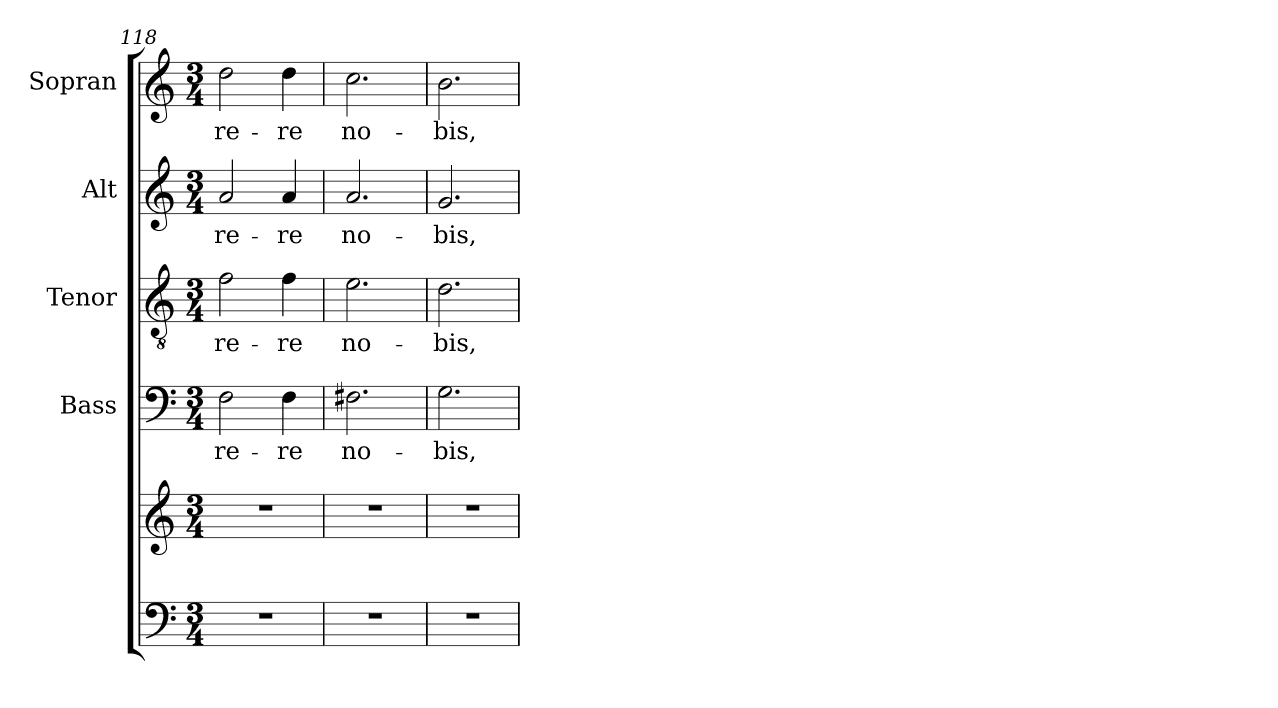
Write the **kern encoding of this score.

**kern	**kern	**kern	**text	**kern	**text	**kern	**text	**kern	**text
*part5	*part5	*part4	*part4	*part3	*part3	*part2	*part2	*part1	*part1
*staff6	*staff5	*staff4	*staff4	*staff3	*staff3	*staff2	*staff2	*staff1	*staff1
*	*	*I"Bass	*	*I"Tenor	*	*I"Alt	*	*I"Sopran	*
*	*	*I'B.	*	*I'T.	*	*I'A.	*	*I'S.	*
*clefF4	*clefG2	*clefF4	*	*clefGv2	*	*clefG2	*	*clefG2	*
*k[]	*k[]	*k[]	*	*k[]	*	*k[]	*	*k[]	*
*C:	*C:	*C:	*	*C:	*	*C:	*	*C:	*
*M3/4	*M3/4	*M3/4	*	*M3/4	*	*M3/4	*	*M3/4	*
=118	=118	=118	=118	=118	=118	=118	=118	=118	=118
!	!	!	!LO:LY:b	!	!LO:LY:b	!	!LO:LY:b	!	!LO:LY:b
2.r	2.r	2F\	-re-	2f\	-re-	2a/	-re-	2dd\	-re-
!	!	!	!LO:LY:b	!	!LO:LY:b	!	!LO:LY:b	!	!LO:LY:b
.	.	4F\	-re	4f\	-re	4a/	-re	4dd\	-re
=119	=119	=119	=119	=119	=119	=119	=119	=119	=119
!	!	!	!LO:LY:b	!	!LO:LY:b	!	!LO:LY:b	!	!LO:LY:b
2.r	2.r	2.F#X\	no-	2.e\	no-	2.a/	no-	2.cc\	no-
=120	=120	=120	=120	=120	=120	=120	=120	=120	=120
!	!	!	!LO:LY:b	!	!LO:LY:b	!	!LO:LY:b	!	!LO:LY:b
2.r	2.r	2.G\	-bis,	2.d\	-bis,	2.g/	-bis,	2.b\	-bis,
=	=	=	=	=	=	=	=	=	=
*-	*-	*-	*-	*-	*-	*-	*-	*-	*-
